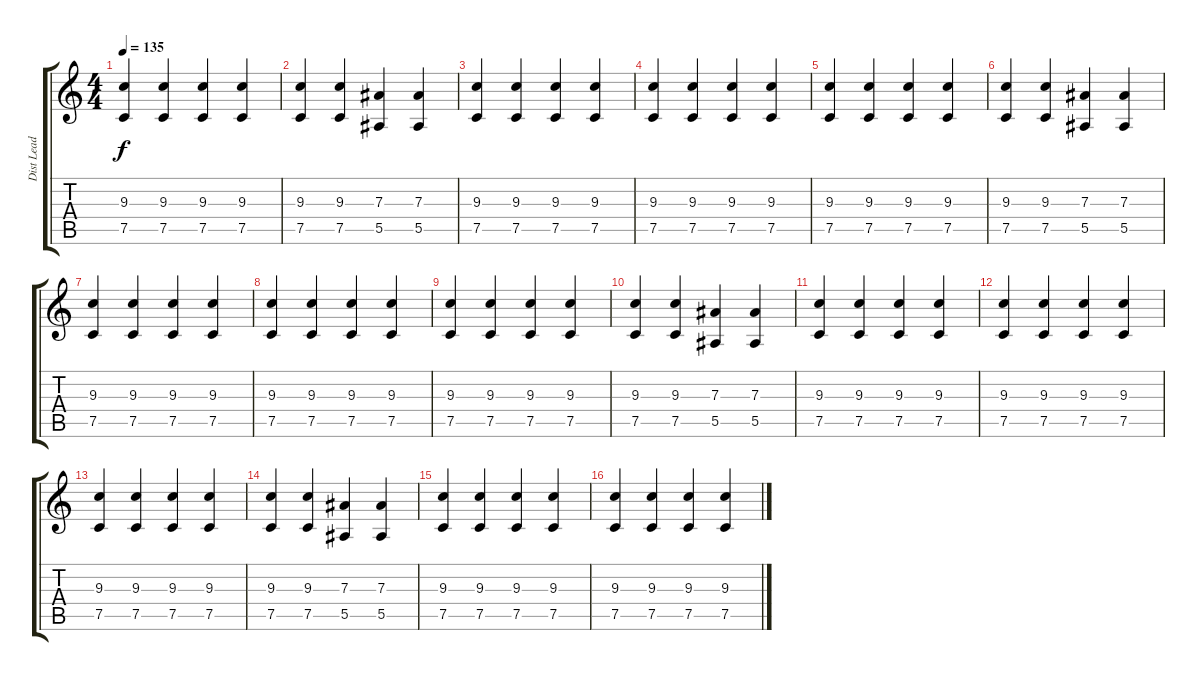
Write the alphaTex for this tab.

\track ("Dist Lead" "Dist Lead") {instrument distortionguitar}
\staff {score tabs}
\tuning (C4 G3 Eb3 Bb2 F2 C2) {hide}
\ts (4 4)
\tempo 135
\clef g2
\ks c
(9.3 7.5).4{dy f} (9.3 7.5).4 (9.3 7.5).4 (9.3 7.5).4 |
(9.3 7.5).4 (9.3 7.5).4 (7.3 5.5).4 (7.3 5.5).4 |
(9.3 7.5).4 (9.3 7.5).4 (9.3 7.5).4 (9.3 7.5).4 |
(9.3 7.5).4 (9.3 7.5).4 (9.3 7.5).4 (9.3 7.5).4 |
(9.3 7.5).4 (9.3 7.5).4 (9.3 7.5).4 (9.3 7.5).4 |
(9.3 7.5).4 (9.3 7.5).4 (7.3 5.5).4 (7.3 5.5).4 |
(9.3 7.5).4 (9.3 7.5).4 (9.3 7.5).4 (9.3 7.5).4 |
(9.3 7.5).4 (9.3 7.5).4 (9.3 7.5).4 (9.3 7.5).4 |
(9.3 7.5).4 (9.3 7.5).4 (9.3 7.5).4 (9.3 7.5).4 |
(9.3 7.5).4 (9.3 7.5).4 (7.3 5.5).4 (7.3 5.5).4 |
(9.3 7.5).4 (9.3 7.5).4 (9.3 7.5).4 (9.3 7.5).4 |
(9.3 7.5).4 (9.3 7.5).4 (9.3 7.5).4 (9.3 7.5).4 |
(9.3 7.5).4 (9.3 7.5).4 (9.3 7.5).4 (9.3 7.5).4 |
(9.3 7.5).4 (9.3 7.5).4 (7.3 5.5).4 (7.3 5.5).4 |
(9.3 7.5).4 (9.3 7.5).4 (9.3 7.5).4 (9.3 7.5).4 |
(9.3 7.5).4 (9.3 7.5).4 (9.3 7.5).4 (9.3 7.5).4
